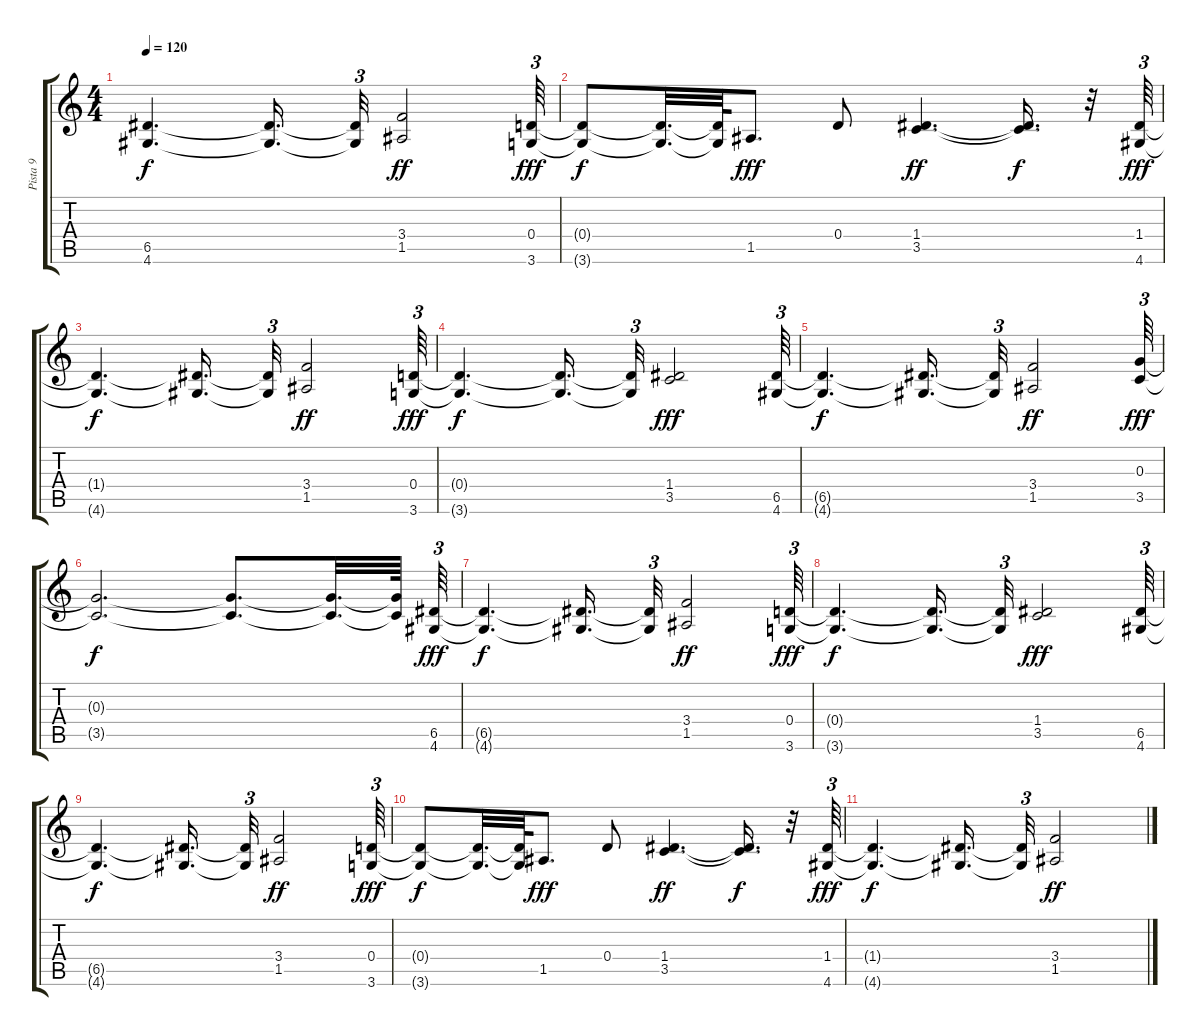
\track ("Pista 9" "Pista 9") {instrument distortionguitar}
\staff {score tabs}
\tuning (E4 B3 G3 D3 A2 E2) {hide}
\ts (4 4)
\tempo 120
\clef g2
\ks c
(6.5{t} 4.6{t}).4{d dy f} (6.5{t} 4.6{t}).16{d} (6.5{t} 4.6{t}).32{tu (3 2)} (3.4 1.5).2{dy ff volume 15} (0.4 3.6).64{tu (3 2) dy fff volume 14} |
(0.4{t} 3.6{t}).8{dy f} (0.4{t} 3.6{t}).32{d} (0.4{t} 3.6{t}).64 1.5.8{d dy fff volume 14} 0.4.8{volume 14} (1.4 3.5).4{d dy ff volume 14} (1.4{t} 3.5{t}).16{d dy f} r.32 (1.4 4.6).64{tu (3 2) dy fff volume 13} |
(1.4{t} 4.6{t}).4{d dy f} (1.4{t} 4.6{t}).16{d} (1.4{t} 4.6{t}).32{tu (3 2)} (3.4 1.5).2{dy ff volume 12} (0.4 3.6).64{tu (3 2) dy fff volume 11} |
(0.4{t} 3.6{t}).4{d dy f} (0.4{t} 3.6{t}).16{d} (0.4{t} 3.6{t}).32{tu (3 2)} (1.4 3.5).2{dy fff volume 10} (6.5 4.6).64{tu (3 2) volume 10} |
(6.5{t} 4.6{t}).4{d dy f} (6.5{t} 4.6{t}).16{d} (6.5{t} 4.6{t}).32{tu (3 2)} (3.4 1.5).2{dy ff volume 9} (0.3 3.5).64{tu (3 2) dy fff volume 8} |
(0.3{t} 3.5{t}).2{d dy f} (0.3{t} 3.5{t}).8{d} (0.3{t} 3.5{t}).32{d} (0.3{t} 3.5{t}).64 (6.5 4.6).64{tu (3 2) dy fff volume 6} |
(6.5{t} 4.6{t}).4{d dy f} (6.5{t} 4.6{t}).16{d} (6.5{t} 4.6{t}).32{tu (3 2)} (3.4 1.5).2{dy ff volume 6} (0.4 3.6).64{tu (3 2) dy fff volume 5} |
(0.4{t} 3.6{t}).4{d dy f} (0.4{t} 3.6{t}).16{d} (0.4{t} 3.6{t}).32{tu (3 2)} (1.4 3.5).2{dy fff volume 4} (6.5 4.6).64{tu (3 2) volume 3} |
(6.5{t} 4.6{t}).4{d dy f} (6.5{t} 4.6{t}).16{d} (6.5{t} 4.6{t}).32{tu (3 2)} (3.4 1.5).2{dy ff volume 2} (0.4 3.6).64{tu (3 2) dy fff volume 2} |
(0.4{t} 3.6{t}).8{dy f} (0.4{t} 3.6{t}).32{d} (0.4{t} 3.6{t}).64 1.5.8{d dy fff volume 1} 0.4.8{volume 1} (1.4 3.5).4{d dy ff volume 1} (1.4{t} 3.5{t}).16{d dy f} r.32 (1.4 4.6).64{tu (3 2) dy fff volume 0} |
(1.4{t} 4.6{t}).4{d dy f} (1.4{t} 4.6{t}).16{d} (1.4{t} 4.6{t}).32{tu (3 2)} (3.4 1.5).2{dy ff}
